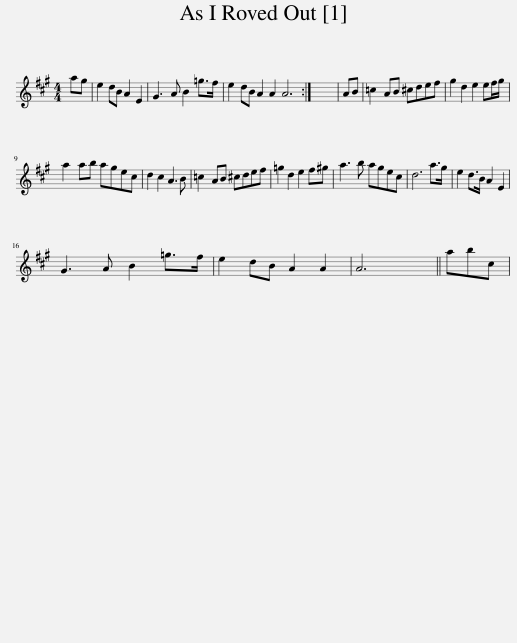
X:1
L:1/8
M:4/4
I:linebreak $
K:A
V:1 treble
V:1
 ag | e2 dB A2 E2 | G3 A B2 =g>f | e2 dB A2 A2 A6 :| x8 | %5
 AB | =c2 AB ^cdef | g2 d2 e2 ef/g/ |$ a2 ab agec | d2 c2 A3 B | %10
 =c2 AB ^cdef | =g2 d2 e2 f^g | a3 b agec | d6 a>g | e2 d>B A2 E2 |$ %15
 G3 A B2 =g>f | e2 dB A2 A2 | A6 || abc | %19
